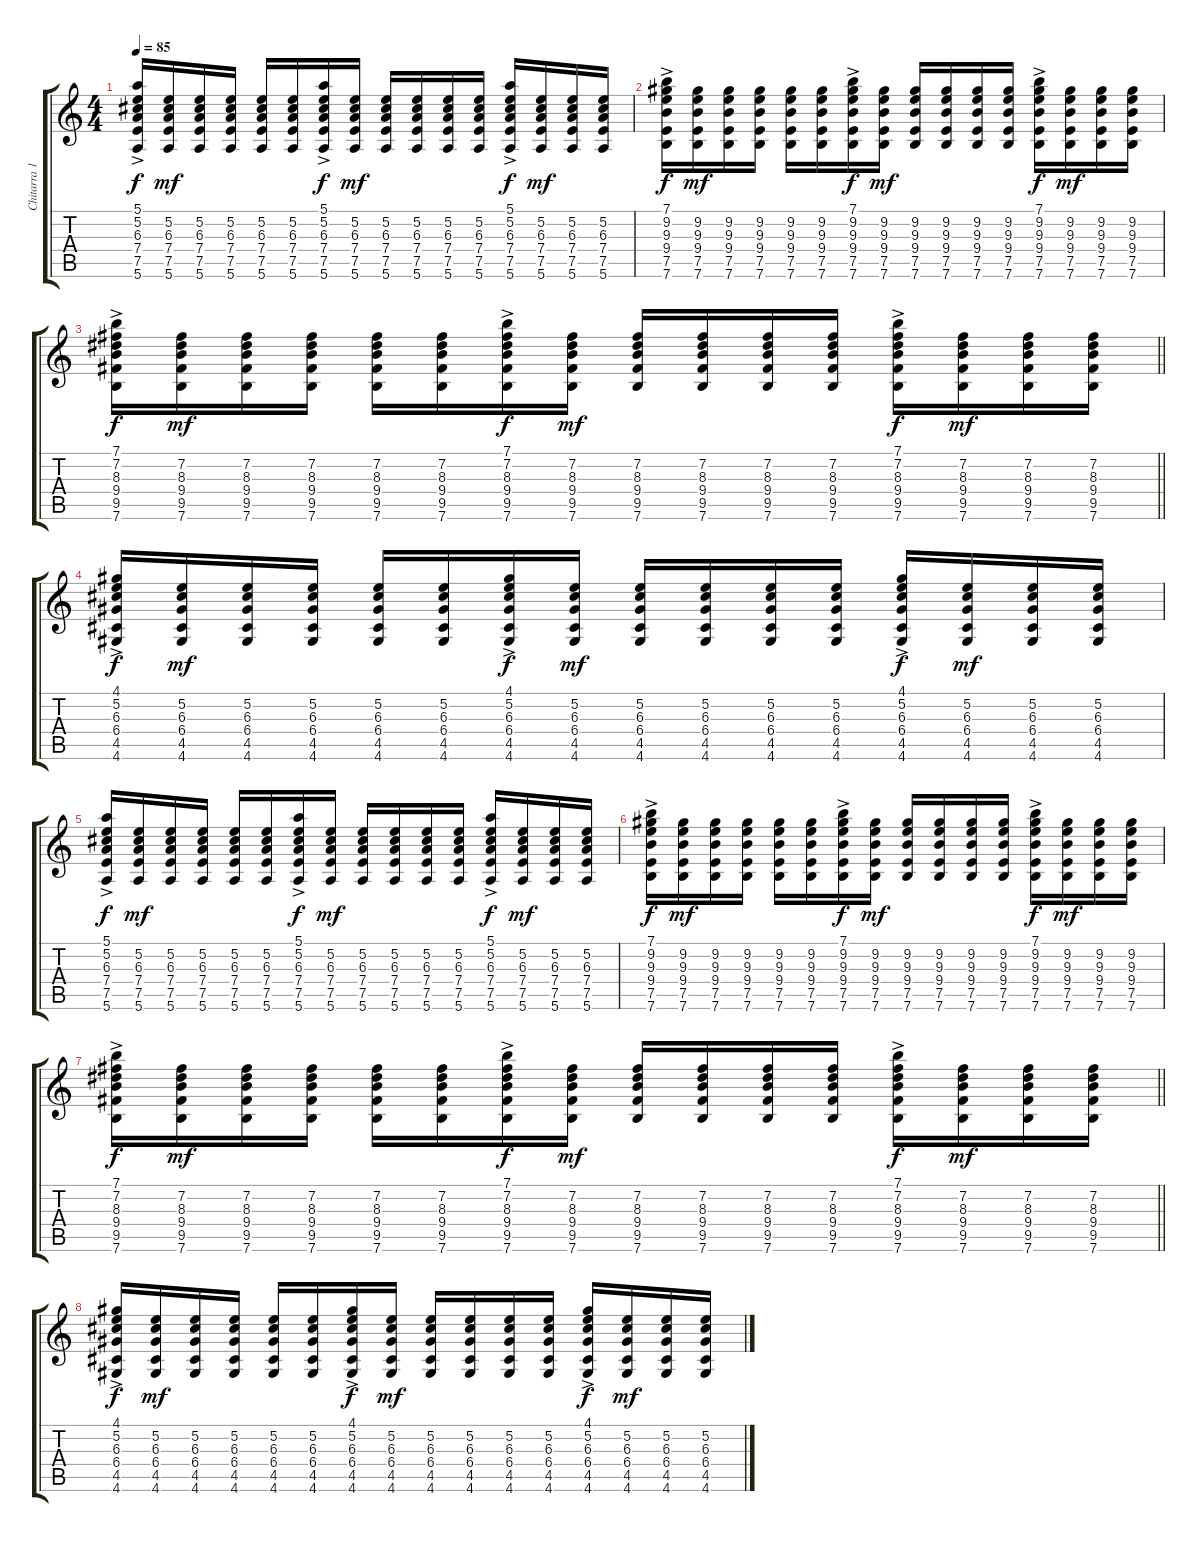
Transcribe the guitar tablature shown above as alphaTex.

\track ("Chitarra 1" "Chitarra 1") {instrument acousticguitarsteel}
\staff {score tabs}
\tuning (E4 B3 G3 D3 A2 E2) {hide}
\ts (4 4)
\tempo 85
\clef g2
\ks c
(5.1{ac} 5.2{ac} 6.3{ac} 7.4{ac} 7.5{ac} 5.6{ac}).16{dy f} (5.2 6.3 7.4 7.5 5.6).16{dy mf} (5.2 6.3 7.4 7.5 5.6).16 (5.2 6.3 7.4 7.5 5.6).16 (5.2 6.3 7.4 7.5 5.6).16 (5.2 6.3 7.4 7.5 5.6).16 (5.1{ac} 5.2{ac} 6.3{ac} 7.4{ac} 7.5{ac} 5.6{ac}).16{dy f} (5.2 6.3 7.4 7.5 5.6).16{dy mf} (5.2 6.3 7.4 7.5 5.6).16 (5.2 6.3 7.4 7.5 5.6).16 (5.2 6.3 7.4 7.5 5.6).16 (5.2 6.3 7.4 7.5 5.6).16 (5.1{ac} 5.2{ac} 6.3{ac} 7.4{ac} 7.5{ac} 5.6{ac}).16{dy f} (5.2 6.3 7.4 7.5 5.6).16{dy mf} (5.2 6.3 7.4 7.5 5.6).16 (5.2 6.3 7.4 7.5 5.6).16 |
(7.1{ac} 9.2{ac} 9.3{ac} 9.4{ac} 7.5{ac} 7.6{ac}).16{dy f} (9.2 9.3 9.4 7.5 7.6).16{dy mf} (9.2 9.3 9.4 7.5 7.6).16 (9.2 9.3 9.4 7.5 7.6).16 (9.2 9.3 9.4 7.5 7.6).16 (9.2 9.3 9.4 7.5 7.6).16 (7.1{ac} 9.2{ac} 9.3{ac} 9.4{ac} 7.5{ac} 7.6{ac}).16{dy f} (9.2 9.3 9.4 7.5 7.6).16{dy mf} (9.2 9.3 9.4 7.5 7.6).16 (9.2 9.3 9.4 7.5 7.6).16 (9.2 9.3 9.4 7.5 7.6).16 (9.2 9.3 9.4 7.5 7.6).16 (7.1{ac} 9.2{ac} 9.3{ac} 9.4{ac} 7.5{ac} 7.6{ac}).16{dy f} (9.2 9.3 9.4 7.5 7.6).16{dy mf} (9.2 9.3 9.4 7.5 7.6).16 (9.2 9.3 9.4 7.5 7.6).16 |
\barLineRight lightlight
(7.1{ac} 7.2{ac} 8.3{ac} 9.4{ac} 9.5{ac} 7.6{ac}).16{dy f} (7.2 8.3 9.4 9.5 7.6).16{dy mf} (7.2 8.3 9.4 9.5 7.6).16 (7.2 8.3 9.4 9.5 7.6).16 (7.2 8.3 9.4 9.5 7.6).16 (7.2 8.3 9.4 9.5 7.6).16 (7.1{ac} 7.2{ac} 8.3{ac} 9.4{ac} 9.5{ac} 7.6{ac}).16{dy f} (7.2 8.3 9.4 9.5 7.6).16{dy mf} (7.2 8.3 9.4 9.5 7.6).16 (7.2 8.3 9.4 9.5 7.6).16 (7.2 8.3 9.4 9.5 7.6).16 (7.2 8.3 9.4 9.5 7.6).16 (7.1{ac} 7.2{ac} 8.3{ac} 9.4{ac} 9.5{ac} 7.6{ac}).16{dy f} (7.2 8.3 9.4 9.5 7.6).16{dy mf} (7.2 8.3 9.4 9.5 7.6).16 (7.2 8.3 9.4 9.5 7.6).16 |
(4.1{ac} 5.2{ac} 6.3{ac} 6.4{ac} 4.5{ac} 4.6{ac}).16{dy f} (5.2 6.3 6.4 4.5 4.6).16{dy mf} (5.2 6.3 6.4 4.5 4.6).16 (5.2 6.3 6.4 4.5 4.6).16 (5.2 6.3 6.4 4.5 4.6).16 (5.2 6.3 6.4 4.5 4.6).16 (4.1{ac} 5.2{ac} 6.3{ac} 6.4{ac} 4.5{ac} 4.6{ac}).16{dy f} (5.2 6.3 6.4 4.5 4.6).16{dy mf} (5.2 6.3 6.4 4.5 4.6).16 (5.2 6.3 6.4 4.5 4.6).16 (5.2 6.3 6.4 4.5 4.6).16 (5.2 6.3 6.4 4.5 4.6).16 (4.1{ac} 5.2{ac} 6.3{ac} 6.4{ac} 4.5{ac} 4.6{ac}).16{dy f} (5.2 6.3 6.4 4.5 4.6).16{dy mf} (5.2 6.3 6.4 4.5 4.6).16 (5.2 6.3 6.4 4.5 4.6).16 |
(5.1{ac} 5.2{ac} 6.3{ac} 7.4{ac} 7.5{ac} 5.6{ac}).16{dy f} (5.2 6.3 7.4 7.5 5.6).16{dy mf} (5.2 6.3 7.4 7.5 5.6).16 (5.2 6.3 7.4 7.5 5.6).16 (5.2 6.3 7.4 7.5 5.6).16 (5.2 6.3 7.4 7.5 5.6).16 (5.1{ac} 5.2{ac} 6.3{ac} 7.4{ac} 7.5{ac} 5.6{ac}).16{dy f} (5.2 6.3 7.4 7.5 5.6).16{dy mf} (5.2 6.3 7.4 7.5 5.6).16 (5.2 6.3 7.4 7.5 5.6).16 (5.2 6.3 7.4 7.5 5.6).16 (5.2 6.3 7.4 7.5 5.6).16 (5.1{ac} 5.2{ac} 6.3{ac} 7.4{ac} 7.5{ac} 5.6{ac}).16{dy f} (5.2 6.3 7.4 7.5 5.6).16{dy mf} (5.2 6.3 7.4 7.5 5.6).16 (5.2 6.3 7.4 7.5 5.6).16 |
(7.1{ac} 9.2{ac} 9.3{ac} 9.4{ac} 7.5{ac} 7.6{ac}).16{dy f} (9.2 9.3 9.4 7.5 7.6).16{dy mf} (9.2 9.3 9.4 7.5 7.6).16 (9.2 9.3 9.4 7.5 7.6).16 (9.2 9.3 9.4 7.5 7.6).16 (9.2 9.3 9.4 7.5 7.6).16 (7.1{ac} 9.2{ac} 9.3{ac} 9.4{ac} 7.5{ac} 7.6{ac}).16{dy f} (9.2 9.3 9.4 7.5 7.6).16{dy mf} (9.2 9.3 9.4 7.5 7.6).16 (9.2 9.3 9.4 7.5 7.6).16 (9.2 9.3 9.4 7.5 7.6).16 (9.2 9.3 9.4 7.5 7.6).16 (7.1{ac} 9.2{ac} 9.3{ac} 9.4{ac} 7.5{ac} 7.6{ac}).16{dy f} (9.2 9.3 9.4 7.5 7.6).16{dy mf} (9.2 9.3 9.4 7.5 7.6).16 (9.2 9.3 9.4 7.5 7.6).16 |
\barLineRight lightlight
(7.1{ac} 7.2{ac} 8.3{ac} 9.4{ac} 9.5{ac} 7.6{ac}).16{dy f} (7.2 8.3 9.4 9.5 7.6).16{dy mf} (7.2 8.3 9.4 9.5 7.6).16 (7.2 8.3 9.4 9.5 7.6).16 (7.2 8.3 9.4 9.5 7.6).16 (7.2 8.3 9.4 9.5 7.6).16 (7.1{ac} 7.2{ac} 8.3{ac} 9.4{ac} 9.5{ac} 7.6{ac}).16{dy f} (7.2 8.3 9.4 9.5 7.6).16{dy mf} (7.2 8.3 9.4 9.5 7.6).16 (7.2 8.3 9.4 9.5 7.6).16 (7.2 8.3 9.4 9.5 7.6).16 (7.2 8.3 9.4 9.5 7.6).16 (7.1{ac} 7.2{ac} 8.3{ac} 9.4{ac} 9.5{ac} 7.6{ac}).16{dy f} (7.2 8.3 9.4 9.5 7.6).16{dy mf} (7.2 8.3 9.4 9.5 7.6).16 (7.2 8.3 9.4 9.5 7.6).16 |
(4.1{ac} 5.2{ac} 6.3{ac} 6.4{ac} 4.5{ac} 4.6{ac}).16{dy f instrument acousticguitarsteel} (5.2 6.3 6.4 4.5 4.6).16{dy mf} (5.2 6.3 6.4 4.5 4.6).16 (5.2 6.3 6.4 4.5 4.6).16 (5.2 6.3 6.4 4.5 4.6).16 (5.2 6.3 6.4 4.5 4.6).16 (4.1{ac} 5.2{ac} 6.3{ac} 6.4{ac} 4.5{ac} 4.6{ac}).16{dy f} (5.2 6.3 6.4 4.5 4.6).16{dy mf} (5.2 6.3 6.4 4.5 4.6).16 (5.2 6.3 6.4 4.5 4.6).16 (5.2 6.3 6.4 4.5 4.6).16 (5.2 6.3 6.4 4.5 4.6).16 (4.1{ac} 5.2{ac} 6.3{ac} 6.4{ac} 4.5{ac} 4.6{ac}).16{dy f} (5.2 6.3 6.4 4.5 4.6).16{dy mf} (5.2 6.3 6.4 4.5 4.6).16 (5.2 6.3 6.4 4.5 4.6).16
